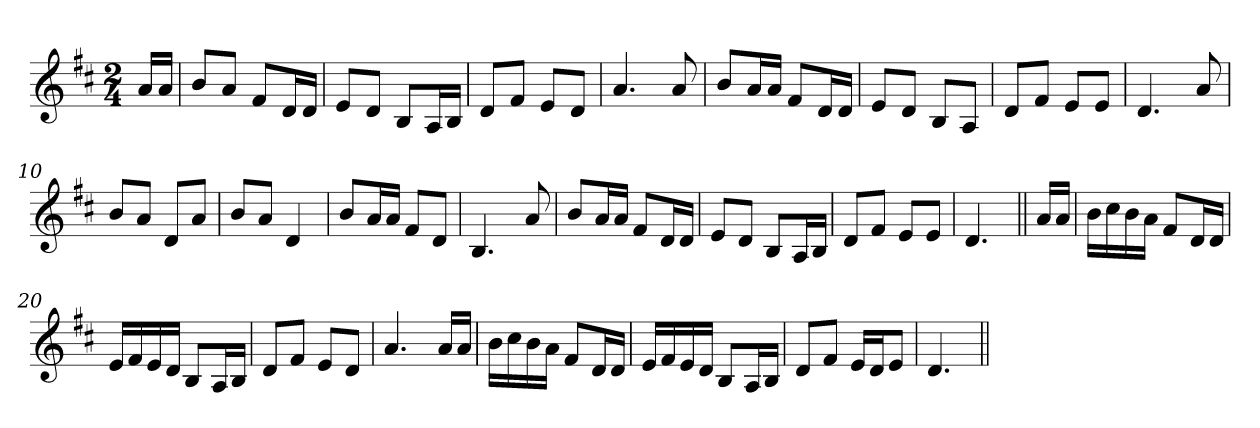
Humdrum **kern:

**kern
*part1
*staff1
*clefG2
*k[f#c#]
*D:
*M2/4
*MM120
=1
16a/LL
16a/JJ
=2
8b/L
8a/J
8f#/L
16d/L
16d/JJ
=3
8e/L
8d/J
8B/L
16A/L
16B/JJ
=4
8d/L
8f#/J
8e/L
8d/J
=5
4.a/
8a/
=6
8b/L
16a/L
16a/JJ
8f#/L
16d/L
16d/JJ
=7
8e/L
8d/J
8B/L
8A/J
=8
8d/L
8f#/J
8e/L
8e/J
=9
4.d/
8a/
=10
8b/L
8a/J
8d/L
8a/J
!!LO:LB:g=z
=11
8b/L
8a/J
4d/
=12
8b/L
16a/L
16a/JJ
8f#/L
8d/J
=13
4.B/
8a/
=14
8b/L
16a/L
16a/JJ
8f#/L
16d/L
16d/JJ
=15
8e/L
8d/J
8B/L
16A/L
16B/JJ
=16
8d/L
8f#/J
8e/L
8e/J
=17
4.d/
=18||
16a/LL
16a/JJ
=19
16b\LL
16cc#\
16b\
16a\JJ
8f#/L
16d/L
16d/JJ
!!LO:LB:g=z
=20
16e/LL
16f#/
16e/
16d/JJ
8B/L
16A/L
16B/JJ
=21
8d/L
8f#/J
8e/L
8d/J
=22
4.a/
16a/LL
16a/JJ
=23
16b\LL
16cc#\
16b\
16a\JJ
8f#/L
16d/L
16d/JJ
=24
16e/LL
16f#/
16e/
16d/JJ
8B/L
16A/L
16B/JJ
=25
8d/L
8f#/J
16e/LL
16d/J
8e/J
=26
4.d/
=||
*-
